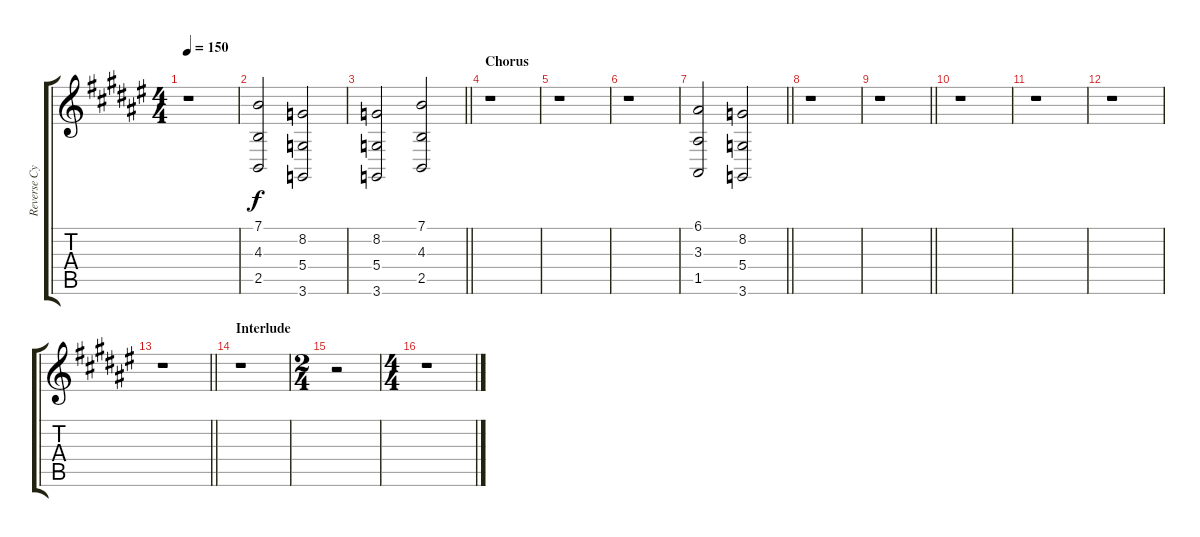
\track ("Reverse Cymbal/Orchestra Hit" "Reverse Cy") {instrument reversecymbal}
\staff {score tabs}
\tuning (E4 B3 G3 D3 A2 E2) {hide}
\ts (4 4)
\tempo 150
\clef g2
\ks d#minor
r.1{dy f} |
(7.1 4.3 2.5).2{instrument orchestrahit} (8.2 5.4 3.6).2 |
\barLineRight lightlight
(8.2 5.4 3.6).2 (7.1 4.3 2.5).2 |
\section ("" "Chorus")
r.1 |
r.1 |
r.1 |
\barLineRight lightlight
(6.1 3.3 1.5).2 (8.2 5.4 3.6).2 |
r.1 |
\barLineRight lightlight
r.1 |
r.1 |
r.1 |
r.1 |
\barLineRight lightlight
r.1 |
\section ("" "Interlude")
r.1 |
\ts (2 4)
r.2 |
\ts (4 4)
r.1
